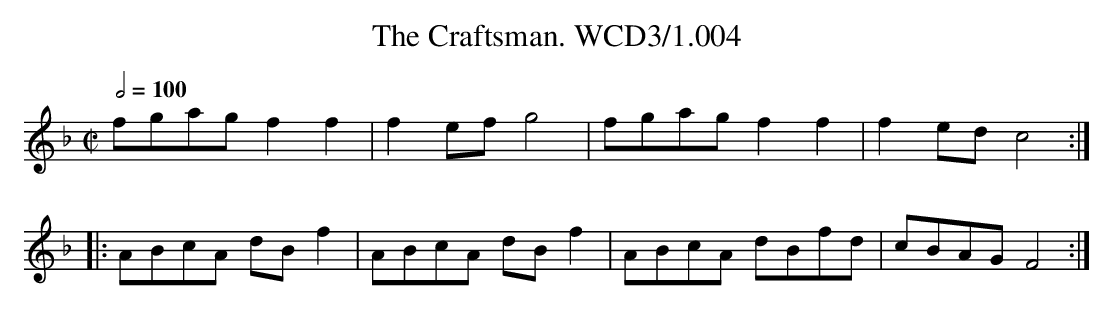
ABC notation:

X:1
T:Craftsman. WCD3/1.004, The
M:C|
L:1/8
Q:1/2=100
K:F
fgag f2f2|f2 ef g4|fgag f2f2|f2 ed c4:|
|:ABcA dB f2|ABcA dB f2|ABcA dBfd|cBAG F4:|
